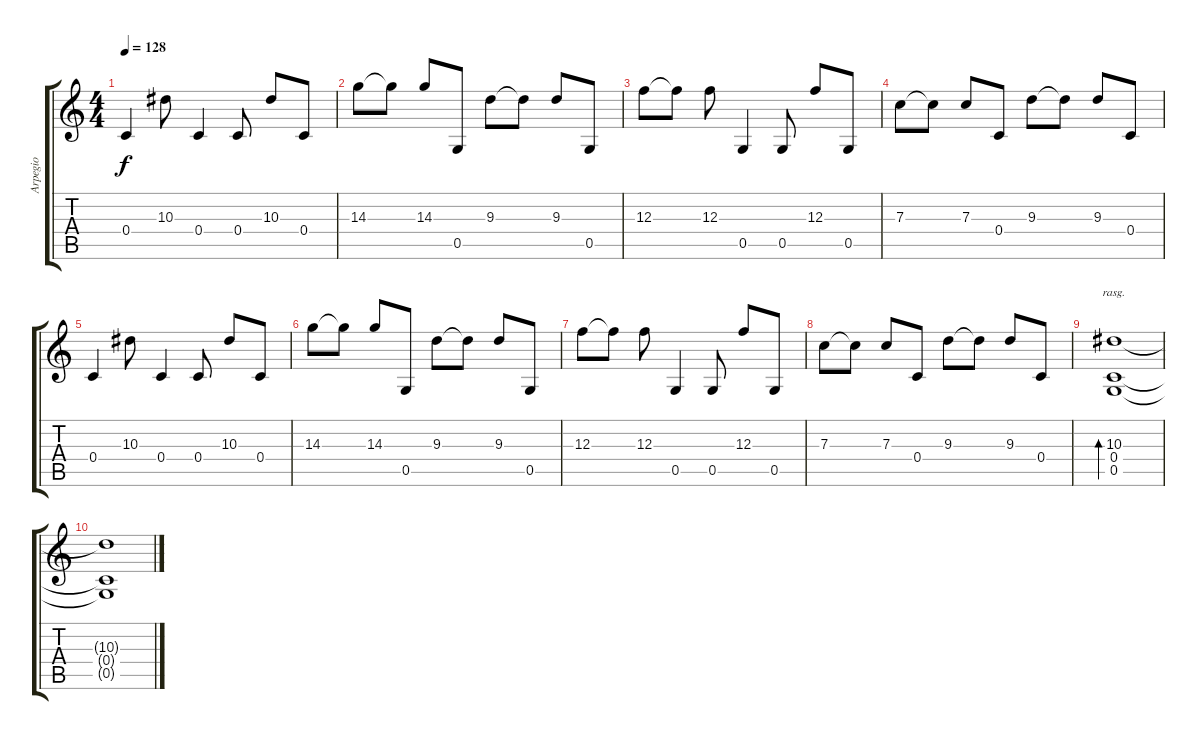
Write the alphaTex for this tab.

\track ("Arpegio" "Arpegio") {instrument acousticguitarsteel}
\staff {score tabs}
\tuning (D4 A3 F3 C3 G2 D2) {hide}
\ts (4 4)
\tempo 128
\clef g2
\ks c
0.4.4{dy f} 10.3.8 0.4.4 0.4.8 10.3.8 0.4.8 |
14.3.8 14.3{t}.8 14.3.8 0.5.8 9.3.8 9.3{t}.8 9.3.8 0.5.8 |
12.3.8 12.3{t}.8 12.3.8 0.5.4 0.5.8 12.3.8 0.5.8 |
7.3.8 7.3{t}.8 7.3.8 0.4.8 9.3.8 9.3{t}.8 9.3.8 0.4.8 |
0.4.4 10.3.8 0.4.4 0.4.8 10.3.8 0.4.8 |
14.3.8 14.3{t}.8 14.3.8 0.5.8 9.3.8 9.3{t}.8 9.3.8 0.5.8 |
12.3.8 12.3{t}.8 12.3.8 0.5.4 0.5.8 12.3.8 0.5.8 |
7.3.8 7.3{t}.8 7.3.8 0.4.8 9.3.8 9.3{t}.8 9.3.8 0.4.8 |
(10.3 0.4 0.5).1{bd 480 rasg ii} |
(10.3{t} 0.4{t} 0.5{t}).1
